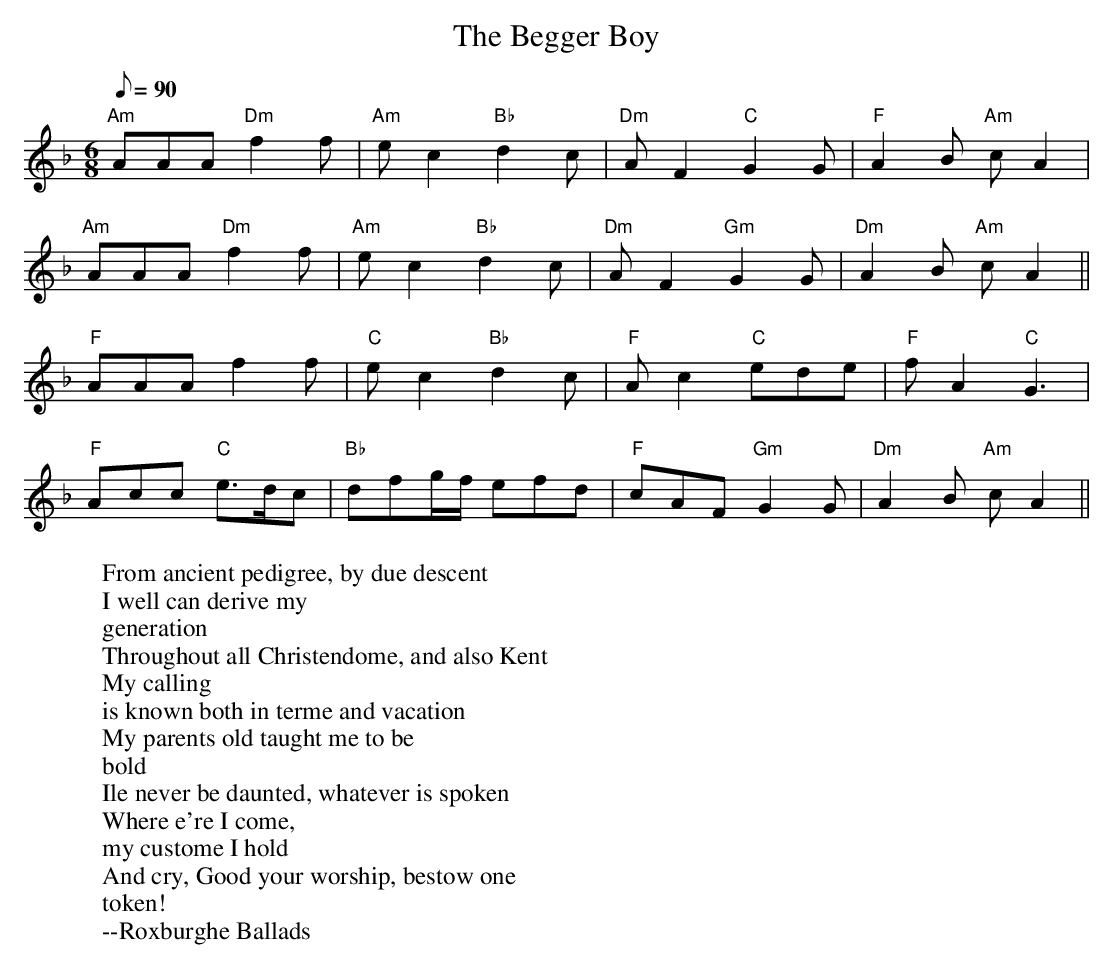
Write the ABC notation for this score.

X:1
T:The Begger Boy
L:1/8
M:6/8
Q:90
W:From ancient pedigree, by due descent
W:I well can derive my
W:generation
W:Throughout all Christendome, and also Kent
W:My calling
W:is known both in terme and vacation
W:My parents old taught me to be
W:bold
W:Ile never be daunted, whatever is spoken
W:Where e're I come,
W:my custome I hold
W:And cry, Good your worship, bestow one
W:token!
W:--Roxburghe Ballads
K:A phrygian
"Am"AAA "Dm"f2f|"Am"ec2 "Bb"d2c|"Dm"AF2 "C"G2G|"F"A2B"Am" cA2|
"Am"AAA "Dm"f2f|"Am"ec2 "Bb"d2c|"Dm"AF2 "Gm"G2G|"Dm"A2B "Am"cA2||
"F"AAA f2f|"C"ec2 "Bb"d2c|"F"Ac2 "C"ede|"F"fA2 "C"G3|
"F"Acc "C"e>dc|"Bb"dfg/2f/2 efd|"F"cAF "Gm"G2G|"Dm"A2B "Am"cA2||
